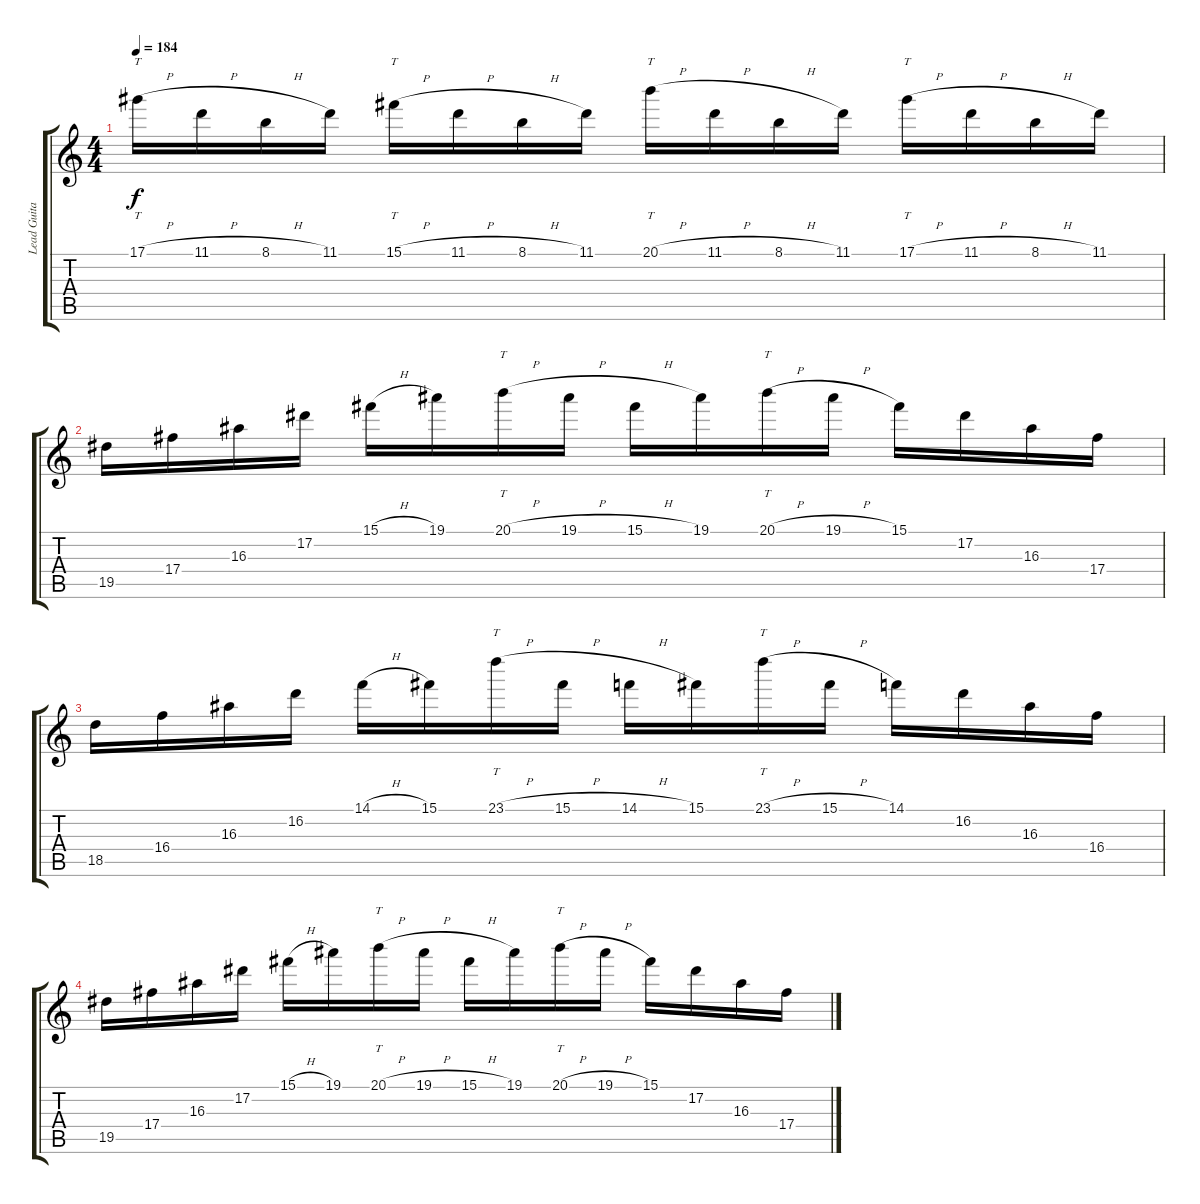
\track ("Lead Guitar 1" "Lead Guita") {instrument distortionguitar}
\staff {score tabs}
\tuning (Eb4 Bb3 Gb3 Db3 Ab2 Eb2) {hide}
\ts (4 4)
\tempo 184
\clef g2
\ks c
17.1{h}.16{tt dy f} 11.1{h}.16 8.1{h}.16 11.1.16 15.1{h}.16{tt} 11.1{h}.16 8.1{h}.16 11.1.16 20.1{h}.16{tt} 11.1{h}.16 8.1{h}.16 11.1.16 17.1{h}.16{tt} 11.1{h}.16 8.1{h}.16 11.1.16 |
19.5.16 17.4.16 16.3.16 17.2.16 15.1{h}.16 19.1.16 20.1{h}.16{tt} 19.1{h}.16 15.1{h}.16 19.1.16 20.1{h}.16{tt} 19.1{h}.16 15.1.16 17.2.16 16.3.16 17.4.16 |
18.5.16 16.4.16 16.3.16 16.2.16 14.1{h}.16 15.1.16 23.1{h}.16{tt} 15.1{h}.16 14.1{h}.16 15.1.16 23.1{h}.16{tt} 15.1{h}.16 14.1.16 16.2.16 16.3.16 16.4.16 |
19.5.16 17.4.16 16.3.16 17.2.16 15.1{h}.16 19.1.16 20.1{h}.16{tt} 19.1{h}.16 15.1{h}.16 19.1.16 20.1{h}.16{tt} 19.1{h}.16 15.1.16 17.2.16 16.3.16 17.4.16
